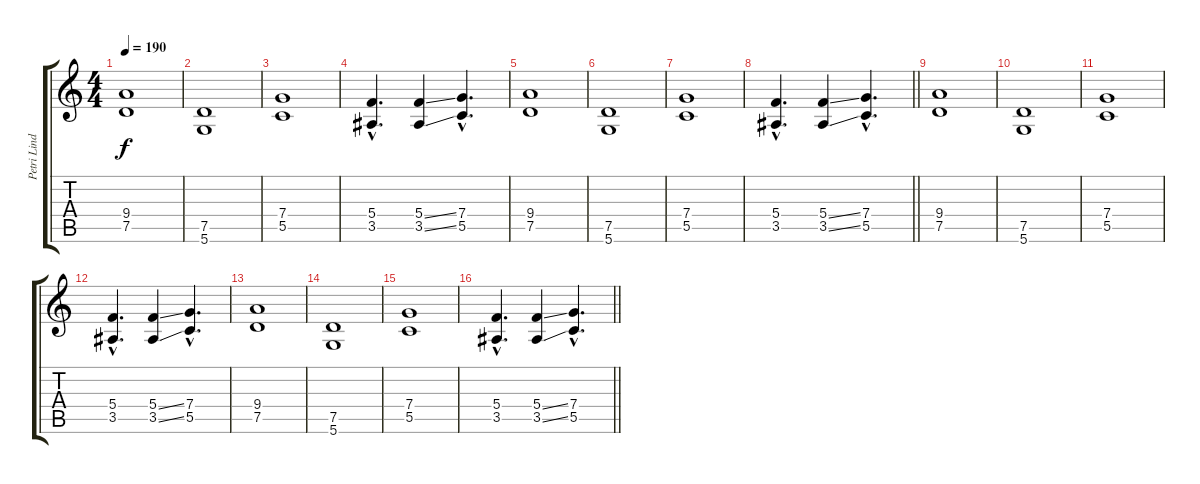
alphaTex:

\track ("Petri Lindroos" "Petri Lind") {instrument distortionguitar}
\staff {score tabs}
\tuning (D4 A3 F3 C3 G2 D2) {hide}
\ts (4 4)
\tempo 190
\clef g2
\ks c
(9.4 7.5).1{dy f} |
(7.5 5.6).1 |
(7.4 5.5).1 |
(5.4{hac} 3.5{hac}).4{d} (5.4{ss} 3.5{ss}).4 (7.4{hac} 5.5{hac}).4{d} |
(9.4 7.5).1 |
(7.5 5.6).1 |
(7.4 5.5).1 |
\barLineRight lightlight
(5.4{hac} 3.5{hac}).4{d} (5.4{ss} 3.5{ss}).4 (7.4{hac} 5.5{hac}).4{d} |
(9.4 7.5).1 |
(7.5 5.6).1 |
(7.4 5.5).1 |
(5.4{hac} 3.5{hac}).4{d} (5.4{ss} 3.5{ss}).4 (7.4{hac} 5.5{hac}).4{d} |
(9.4 7.5).1 |
(7.5 5.6).1 |
(7.4 5.5).1 |
\barLineRight lightlight
(5.4{hac} 3.5{hac}).4{d} (5.4{ss} 3.5{ss}).4 (7.4{hac} 5.5{hac}).4{d}
